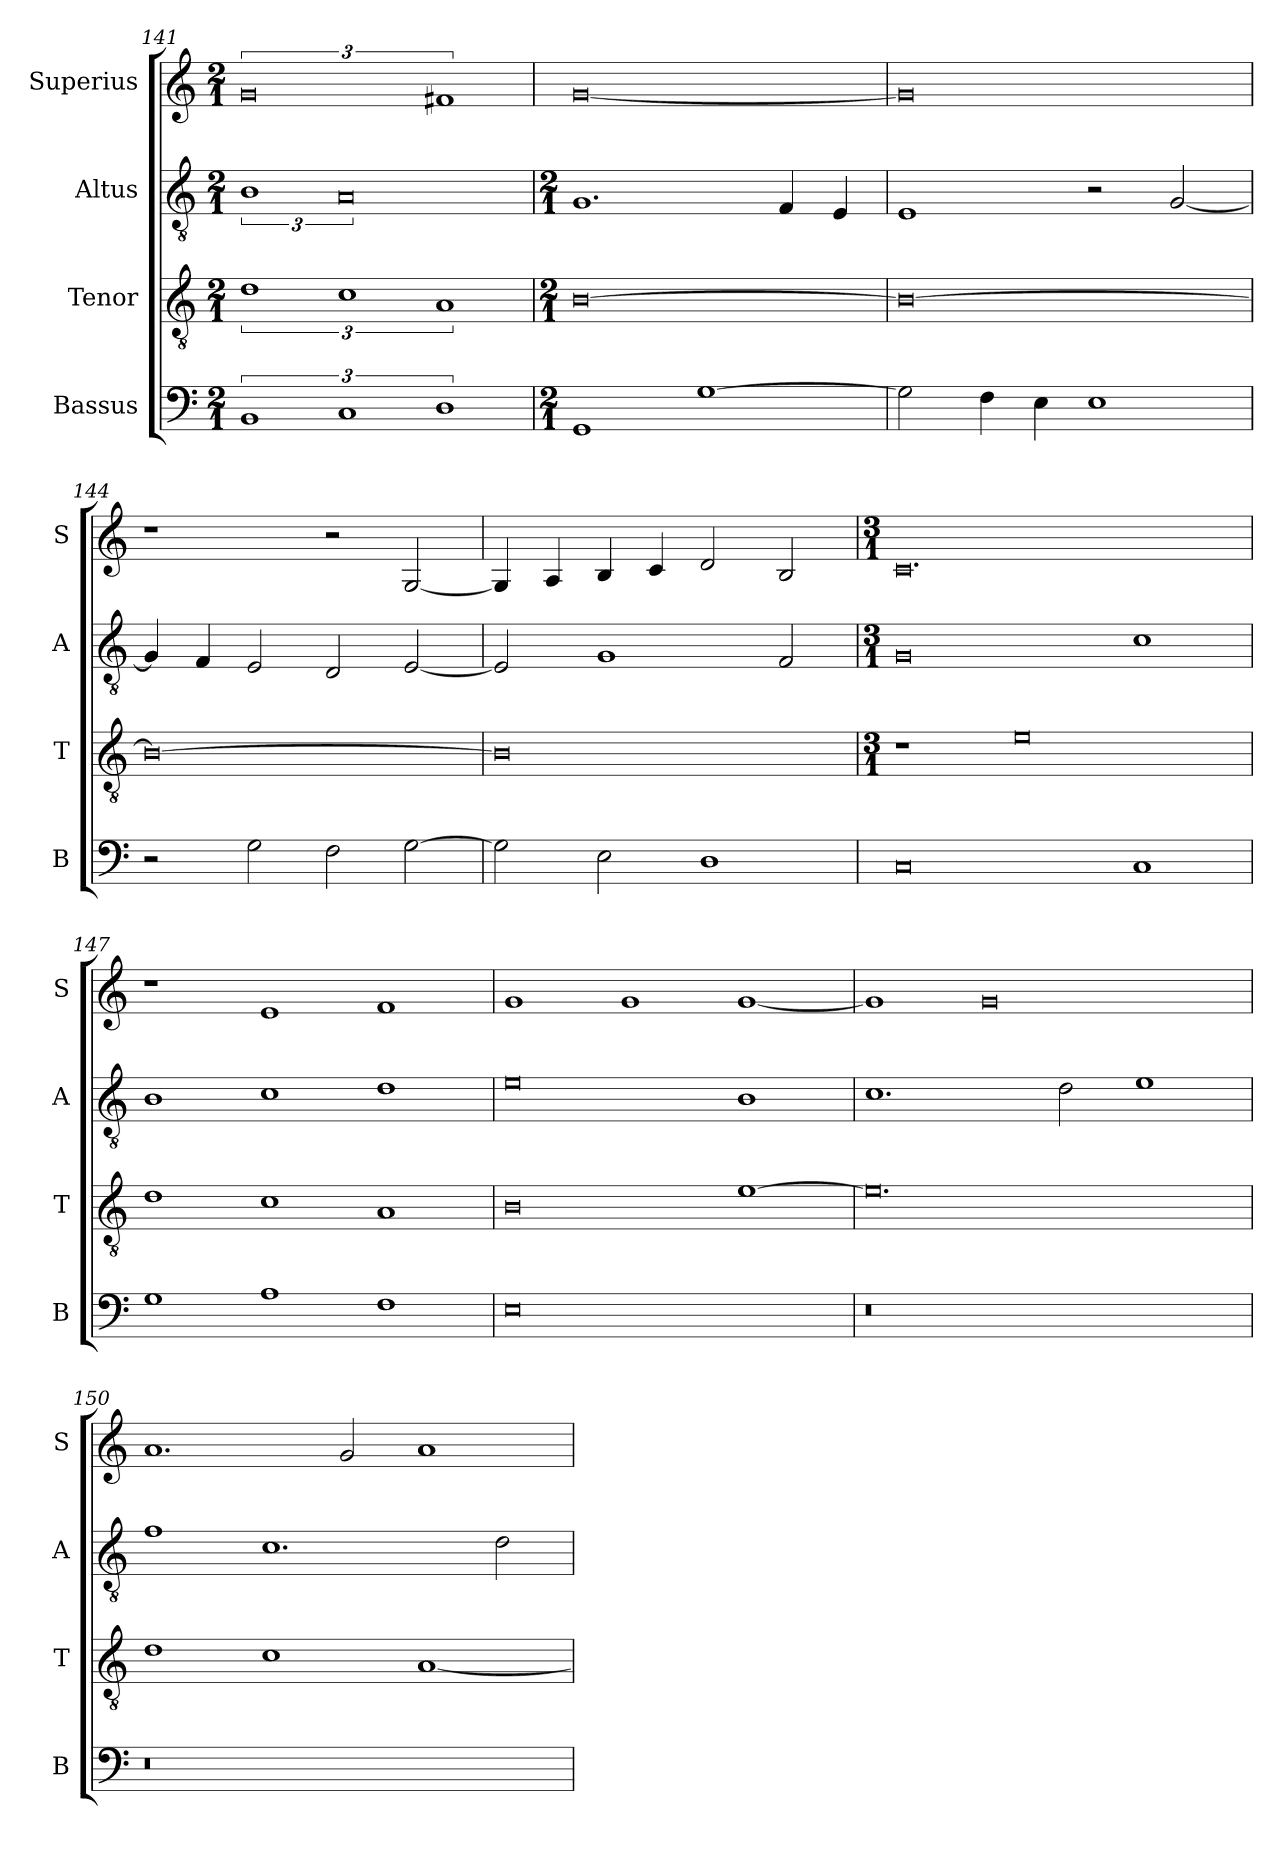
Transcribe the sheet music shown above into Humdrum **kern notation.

**kern	**kern	**kern	**kern
*part4	*part3	*part2	*part1
*staff4	*staff3	*staff2	*staff1
*I"Bassus	*I"Tenor	*I"Altus	*I"Superius
*I'B	*I'T	*I'A	*I'S
*clefF4	*clefGv2	*clefGv2	*clefG2
*k[]	*k[]	*k[]	*k[]
*M2/1	*M2/1	*M2/1	*M2/1
=141	=141	=141	=141
3%2BB	3%2d	3%2B	3%4g
3%2C	3%2c	3%4A	.
3%2D	3%2A	.	3%2f#X
=142	=142	=142	=142
*M2/1	*M2/1	*M2/1	*
1GG	[0B	1.G	[0g
[1G	.	.	.
.	.	4F/	.
.	.	4E/	.
=143	=143	=143	=143
2G\]	0B_	1E	0g]
4F\	.	.	.
4E\	.	.	.
1E	.	2r	.
.	.	[2G/	.
=144	=144	=144	=144
2r	0B_	4G/]	1r
.	.	4F/	.
2G\	.	2E/	.
2F\	.	2D/	2r
[2G\	.	[2E/	[2G/
=145	=145	=145	=145
2G\]	0B]	2E/]	4G/]
.	.	.	4A/
2E\	.	1G	4B/
.	.	.	4c/
1D	.	.	2d/
.	.	2F/	2B/
=146	=146	=146	=146
*	*M3/1	*M3/1	*M3/1
0C	1r	0G	0.c
.	0e	.	.
1C	.	1c	.
=147	=147	=147	=147
1G	1d	1B	1r
1A	1c	1c	1e
1F	1A	1d	1f
=148	=148	=148	=148
!LO:N:vis=0	!	!	!
0.E	0B	0e	1g
.	.	.	1g
.	[1e	1B	[1g
=149	=149	=149	=149
!LO:N:vis=0	!	!	!
0.r	0.e]	1.c	1g]
.	.	.	0g
.	.	2d\	.
.	.	1e	.
=150	=150	=150	=150
!LO:N:vis=0	!	!	!
0.r	1d	1f	1.a
.	1c	1.c	.
.	.	.	2g/
.	[1A	.	1a
.	.	2d\	.
=	=	=	=
*-	*-	*-	*-
